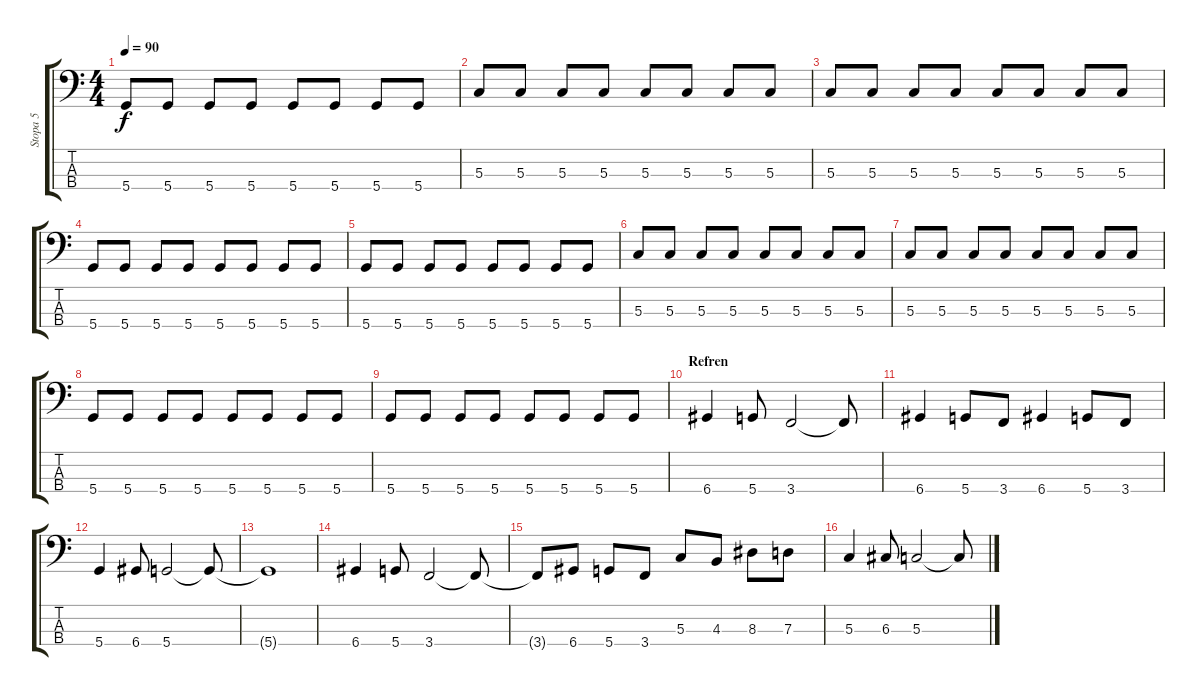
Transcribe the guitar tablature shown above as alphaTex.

\track ("Stopa 5" "Stopa 5") {instrument electricbasspick}
\staff {score tabs}
\tuning (F2 C2 G1 D1) {hide}
\ts (4 4)
\tempo 90
\clef f4
\ks c
5.4.8{dy f} 5.4.8 5.4.8 5.4.8 5.4.8 5.4.8 5.4.8 5.4.8 |
5.3.8 5.3.8 5.3.8 5.3.8 5.3.8 5.3.8 5.3.8 5.3.8 |
5.3.8 5.3.8 5.3.8 5.3.8 5.3.8 5.3.8 5.3.8 5.3.8 |
5.4.8 5.4.8 5.4.8 5.4.8 5.4.8 5.4.8 5.4.8 5.4.8 |
5.4.8 5.4.8 5.4.8 5.4.8 5.4.8 5.4.8 5.4.8 5.4.8 |
5.3.8 5.3.8 5.3.8 5.3.8 5.3.8 5.3.8 5.3.8 5.3.8 |
5.3.8 5.3.8 5.3.8 5.3.8 5.3.8 5.3.8 5.3.8 5.3.8 |
5.4.8 5.4.8 5.4.8 5.4.8 5.4.8 5.4.8 5.4.8 5.4.8 |
5.4.8 5.4.8 5.4.8 5.4.8 5.4.8 5.4.8 5.4.8 5.4.8 |
\section ("" "Refren")
6.4.4 5.4.8 3.4.2 3.4{t}.8 |
6.4.4 5.4.8 3.4.8 6.4.4 5.4.8 3.4.8 |
5.4.4 6.4.8 5.4.2 5.4{t}.8 |
5.4{t}.1 |
6.4.4 5.4.8 3.4.2 3.4{t}.8 |
3.4{t}.8 6.4.8 5.4.8 3.4.8 5.3.8 4.3.8 8.3.8 7.3.8 |
5.3.4 6.3.8 5.3.2 5.3{t}.8
